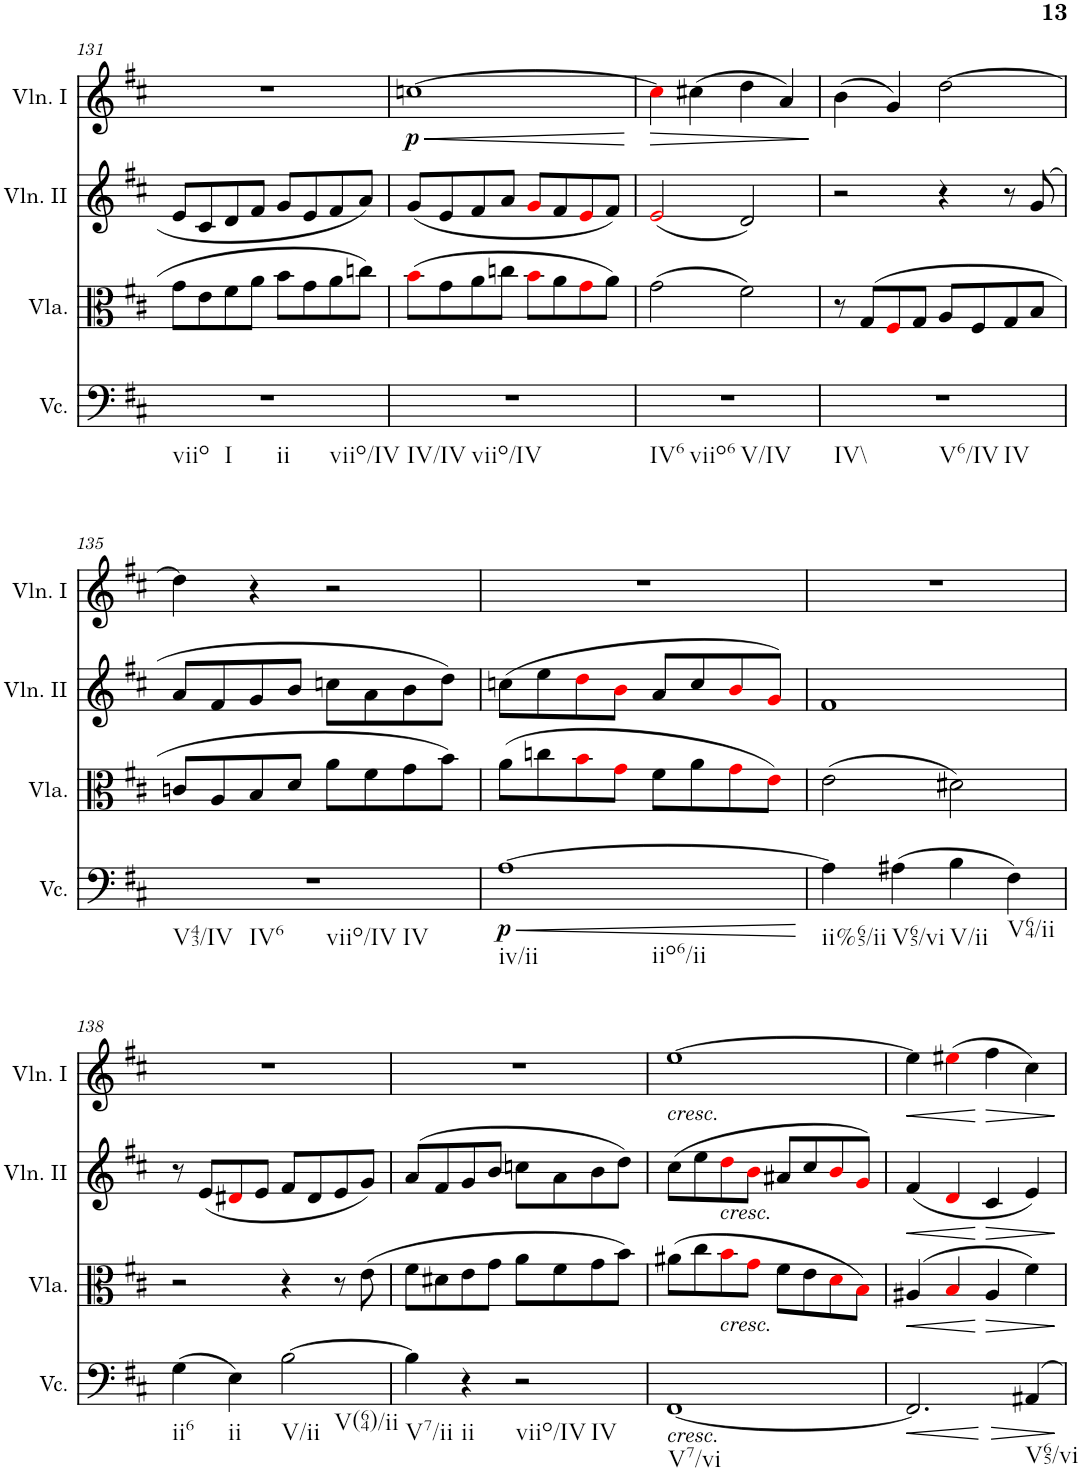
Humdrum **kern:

**kern	**dynam	**kern	**dynam	**kern	**dynam	**kern	**dynam
*part4	*part4	*part3	*part3	*part2	*part2	*part1	*part1
*staff4	*staff4	*staff3	*staff3	*staff2	*staff2	*staff1	*staff1
*I"Violoncello	*	*I"Viola	*	*I"Violino II	*	*I"Violino I	*
*I'Vc.	*	*I'Vla.	*	*I'Vln. II	*	*I'Vln. I	*
!!LO:PB:g=z
*clefF4	*	*clefC3	*	*clefG2	*	*clefG2	*
*k[f#c#]	*	*k[f#c#]	*	*k[f#c#]	*	*k[f#c#]	*
*M4/4	*	*M4/4	*	*M4/4	*	*M4/4	*
*met(c)	*	*met(c)	*	*met(c)	*	*met(c)	*
=131	=131	=131	=131	=131	=131	=131	=131
!LO:TX:b:t=viio	!	!	!	!	!	!	!
!LO:TX:b:t=I	!	!	!	!	!	!	!
!LO:TX:b:t=ii	!	!	!	!	!	!	!
!LO:TX:b:t=viio/IV	!	!	!	!	!	!	!
1r	.	8g\L	.	8e/L	.	1r	.
.	.	8e\	.	8c#/	.	.	.
.	.	8f#\	.	8d/	.	.	.
.	.	8a\J	.	8f#/J	.	.	.
.	.	8b\L	.	8g/L	.	.	.
.	.	8g\	.	8e/	.	.	.
.	.	8a\	.	8f#/	.	.	.
.	.	8ccn\J	.	8a/J	.	.	.
=132	=132	=132	=132	=132	=132	=132	=132
!LO:TX:b:t=IV/IV	!	!	!	!	!	!	!
!LO:TX:b:t=viio/IV	!	!	!	!	!	!	!
!	!	!	!	!	!	!	!LO:HP:b
!	!	!	!	!	!	!	!LO:DY:n=1:b
1r	.	(8bi\L	.	(8g/L	.	[1ccn	< p
.	.	8g\	.	8e/	.	.	.
.	.	8a\	.	8f#/	.	.	.
.	.	8ccn\J	.	8a/J	.	.	.
.	.	8bi\L	.	8gi/L	.	.	.
.	.	8a\	.	8f#/	.	.	.
.	.	8gi\	.	8ei/	.	.	.
.	.	8a\J)	.	8f#/J)	.	.	.
.	.	.	.	.	.	.	[
=133	=133	=133	=133	=133	=133	=133	=133
!LO:TX:b:t=IV6	!	!	!	!	!	!	!
!LO:TX:b:t=viio6	!	!	!	!	!	!	!
!LO:TX:b:t=V/IV	!	!	!	!	!	!	!
!	!	!	!	!	!	!	!LO:HP:b
1r	.	(2g\	.	(2ei/	.	4cci\]	>
.	.	.	.	.	.	(4cc#X\	.
.	.	2f#\)	.	2d/)	.	4dd\	.
.	.	.	.	.	.	4a/)	.
.	.	.	.	.	.	.	]
=134	=134	=134	=134	=134	=134	=134	=134
!LO:TX:b:t=IV\\	!	!	!	!	!	!	!
!LO:TX:b:t=V6/IV	!	!	!	!	!	!	!
!LO:TX:b:t=IV	!	!	!	!	!	!	!
1r	.	8r	.	2r	.	(4b\	.
.	.	(8G/L	.	.	.	.	.
.	.	8F#i/	.	.	.	4g/)	.
.	.	8G/J	.	.	.	.	.
.	.	8A/L	.	4r	.	[2dd\	.
.	.	8F#/	.	.	.	.	.
.	.	8G/	.	8r	.	.	.
.	.	8B/J	.	(8g/	.	.	.
!!LO:LB:g=z
=135	=135	=135	=135	=135	=135	=135	=135
!LO:TX:b:t=V43/IV	!	!	!	!	!	!	!
!LO:TX:b:t=IV6	!	!	!	!	!	!	!
!LO:TX:b:t=viio/IV	!	!	!	!	!	!	!
!LO:TX:b:t=IV	!	!	!	!	!	!	!
1r	.	8cn/L	.	8a/L	.	4dd\]	.
.	.	8A/	.	8f#/	.	.	.
.	.	8B/	.	8g/	.	4r	.
.	.	8d/J	.	8b/J	.	.	.
.	.	8a\L	.	8ccn\L	.	2r	.
.	.	8f#\	.	8a\	.	.	.
.	.	8g\	.	8b\	.	.	.
.	.	8b\J)	.	8dd\J)	.	.	.
=136	=136	=136	=136	=136	=136	=136	=136
!LO:TX:b:t=iv/ii	!	!	!	!	!	!	!
!LO:TX:b:t=iio6/ii	!	!	!	!	!	!	!
!	!LO:HP:b	!	!	!	!	!	!
!	!LO:DY:n=1:b	!	!	!	!	!	!
[1A	< p	(8a\L	.	(8ccn\L	.	1r	.
.	.	8ccn\	.	8ee\	.	.	.
.	.	8bi\	.	8ddi\	.	.	.
.	.	8gi\J	.	8bi\J	.	.	.
.	.	8f#\L	.	8a/L	.	.	.
.	.	8a\	.	8cc/	.	.	.
.	.	8gi\	.	8bi/	.	.	.
.	.	8ei\J)	.	8gi/J)	.	.	.
.	[	.	.	.	.	.	.
=137	=137	=137	=137	=137	=137	=137	=137
!LO:TX:b:t=ii%65/ii	!	!	!	!	!	!	!
4A\]	.	(2e\	.	1f#	.	1r	.
!LO:TX:b:t=V65/vi	!	!	!	!	!	!	!
(4A#X\	.	.	.	.	.	.	.
!LO:TX:b:t=V/ii	!	!	!	!	!	!	!
4B\	.	2d#X\)	.	.	.	.	.
!LO:TX:b:t=V64/ii	!	!	!	!	!	!	!
4F#\)	.	.	.	.	.	.	.
!!LO:LB:g=z
=138	=138	=138	=138	=138	=138	=138	=138
!LO:TX:b:t=ii6	!	!	!	!	!	!	!
(4G\	.	2r	.	8r	.	1r	.
.	.	.	.	(8e/L	.	.	.
!LO:TX:b:t=ii	!	!	!	!	!	!	!
4E\)	.	.	.	8d#Xi/	.	.	.
.	.	.	.	8e/J	.	.	.
!LO:TX:b:t=V/ii	!	!	!	!	!	!	!
!LO:TX:b:t=V(64)/ii	!	!	!	!	!	!	!
[2B\	.	4r	.	8f#/L	.	.	.
.	.	.	.	8d#/	.	.	.
.	.	8r	.	8e/	.	.	.
.	.	(8e\	.	8g/J)	.	.	.
=139	=139	=139	=139	=139	=139	=139	=139
!LO:TX:b:t=V7/ii	!	!	!	!	!	!	!
4B\]	.	8f#\L	.	(8a/L	.	1r	.
.	.	8d#X\	.	8f#/	.	.	.
!LO:TX:b:t=ii	!	!	!	!	!	!	!
4r	.	8e\	.	8g/	.	.	.
.	.	8g\J	.	8b/J	.	.	.
!LO:TX:b:t=viio/IV	!	!	!	!	!	!	!
!LO:TX:b:t=IV	!	!	!	!	!	!	!
2r	.	8a\L	.	8ccn\L	.	.	.
.	.	8f#\	.	8a\	.	.	.
.	.	8g\	.	8b\	.	.	.
.	.	8b\J)	.	8dd\J)	.	.	.
=140	=140	=140	=140	=140	=140	=140	=140
!	!	!	!	!	!	!LO:TX:b:i:t=cresc.	!
!LO:TX:b:i:t=cresc.	!	!	!	!	!	!	!
!LO:TX:b:t=V7/vi	!	!	!	!	!	!	!
[1FF#	.	(8a#X\L	.	(8cc#\L	.	[1ee	.
.	.	8cc#\	.	8ee\	.	.	.
!	!	!	!	!LO:TX:b:i:t=cresc.	!	!	!
!	!	!LO:TX:b:i:t=cresc.	!	!	!	!	!
.	.	8bi\	.	8ddi\	.	.	.
.	.	8gi\J	.	8bi\J	.	.	.
.	.	8f#\L	.	8a#X/L	.	.	.
.	.	8e\	.	8cc#/	.	.	.
.	.	8di\	.	8bi/	.	.	.
.	.	8Bi\J)	.	8gi/J)	.	.	.
=141	=141	=141	=141	=141	=141	=141	=141
!	!LO:HP:b	!	!LO:HP:b	!	!LO:HP:b	!	!LO:HP:b
2.FF#/]	<	(4A#X/	<	(4f#/	<	4ee\]	<
.	.	4Bi/	.	4di/	.	(4ee#Xi\	.
!	!	!	!LO:HP:n=1:b	!	!LO:HP:n=1:b	!	!LO:HP:n=1:b
.	.	4A#/	[ >	4c#/	[ >	4ff#\	[ >
!LO:TX:b:t=V65/vi	!	!	!	!	!	!	!
!	!LO:HP:n=1:b	!	!	!	!	!	!
4AA#X/	[ >	4f#\)	.	4e/)	.	4cc#\)	.
.	]	.	]	.	]	.	]
=	=	=	=	=	=	=	=
*-	*-	*-	*-	*-	*-	*-	*-
